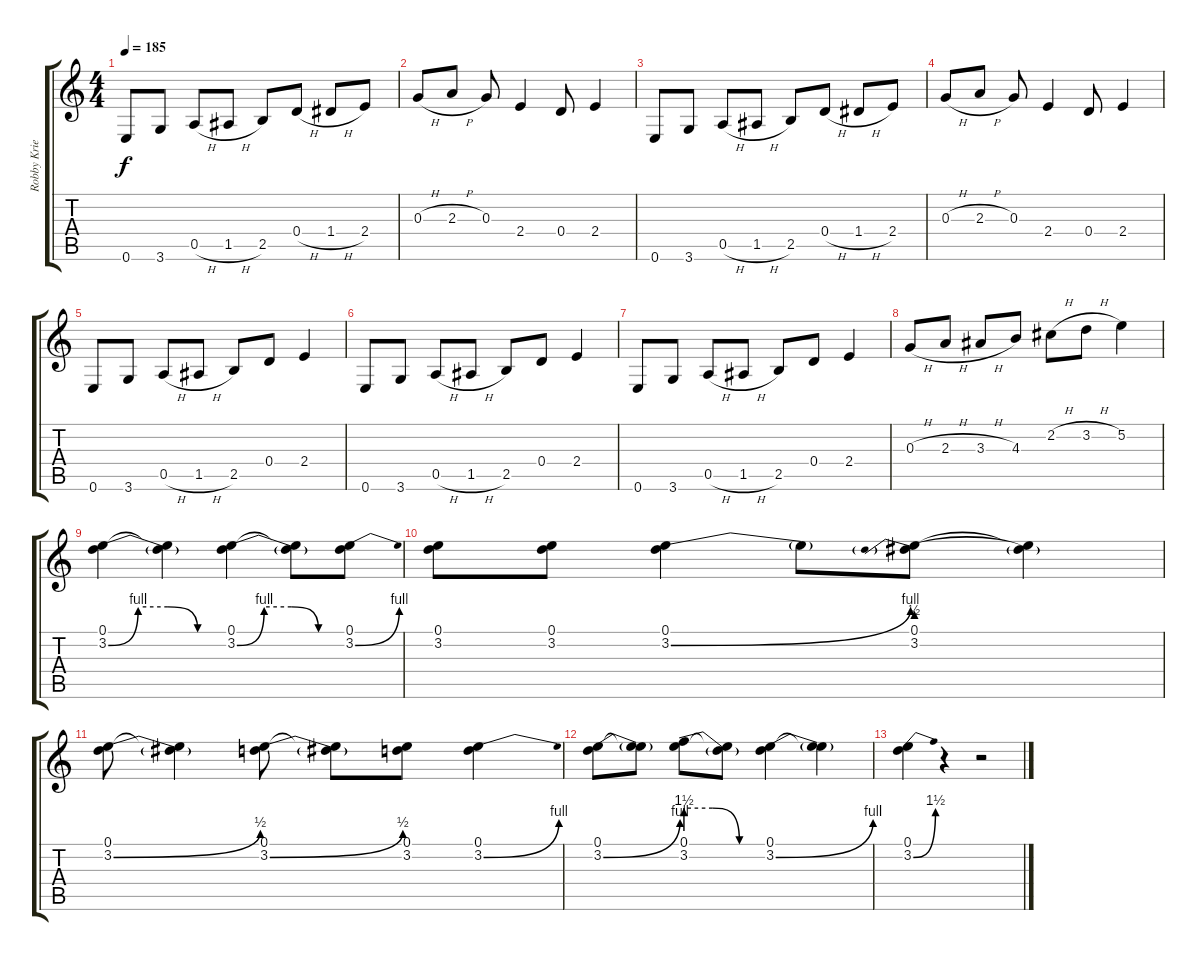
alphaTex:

\track ("Robby Krieger - Guitar Distortion" "Robby Krie") {instrument distortionguitar}
\staff {score tabs}
\tuning (E4 B3 G3 D3 A2 E2) {hide}
\ts (4 4)
\tempo 185
\clef g2
\ks c
0.6.8{dy f} 3.6.8 0.5{h}.8 1.5{h}.8 2.5.8 0.4{h}.8 1.4{h}.8 2.4.8 |
0.3{h}.8 2.3{h}.8 0.3.8 2.4.4 0.4.8 2.4.4 |
0.6.8 3.6.8 0.5{h}.8 1.5{h}.8 2.5.8 0.4{h}.8 1.4{h}.8 2.4.8 |
0.3{h}.8 2.3{h}.8 0.3.8 2.4.4 0.4.8 2.4.4 |
0.6.8 3.6.8 0.5{h}.8 1.5{h}.8 2.5.8 0.4.8 2.4.4 |
0.6.8 3.6.8 0.5{h}.8 1.5{h}.8 2.5.8 0.4.8 2.4.4 |
0.6.8 3.6.8 0.5{h}.8 1.5{h}.8 2.5.8 0.4.8 2.4.4 |
0.3{h}.8 2.3{h}.8 3.3{h}.8 4.3.8 2.2{h}.8 3.2{h}.8 5.2.4 |
(0.1 3.2{be (custom 0 0 15 4 30 4 45 0 60 0)}).4 (0.1{t} 3.2{t}).4 (0.1 3.2{be (custom 0 0 15 4 30 4 45 0 60 0)}).4 (0.1{t} 3.2{t}).8 (0.1 3.2{be (bend 0 0 60 4)}).8 |
(0.1 3.2).8 (0.1 3.2).8 (0.1 3.2{be (bend 0 0 60 4)}).4 3.2{t}.8 (0.1 3.2{be (prebend 0 2 60 2)}).8 (0.1{t} 3.2{t}).4 |
(0.1 3.2{be (bend 0 0 60 2)}).8 (0.1{t} 3.2{t}).4 (0.1 3.2{be (bend 0 0 60 2)}).8 (0.1{t} 3.2{t}).8 (0.1 3.2).8 (0.1 3.2{be (bend 0 0 60 4)}).4 |
(0.1 3.2{be (bend 0 0 60 4)}).8 (0.1{t} 3.2{t}).8 (0.1 3.2{be (custom 0 6 20 6 40 0 60 0)}).8 (0.1{t} 3.2{t}).8 (0.1 3.2{be (bend 0 0 60 4)}).4 (0.1{t} 3.2{t}).4 |
(0.1 3.2{be (bend 0 0 60 6)}).4 r.4 r.2
